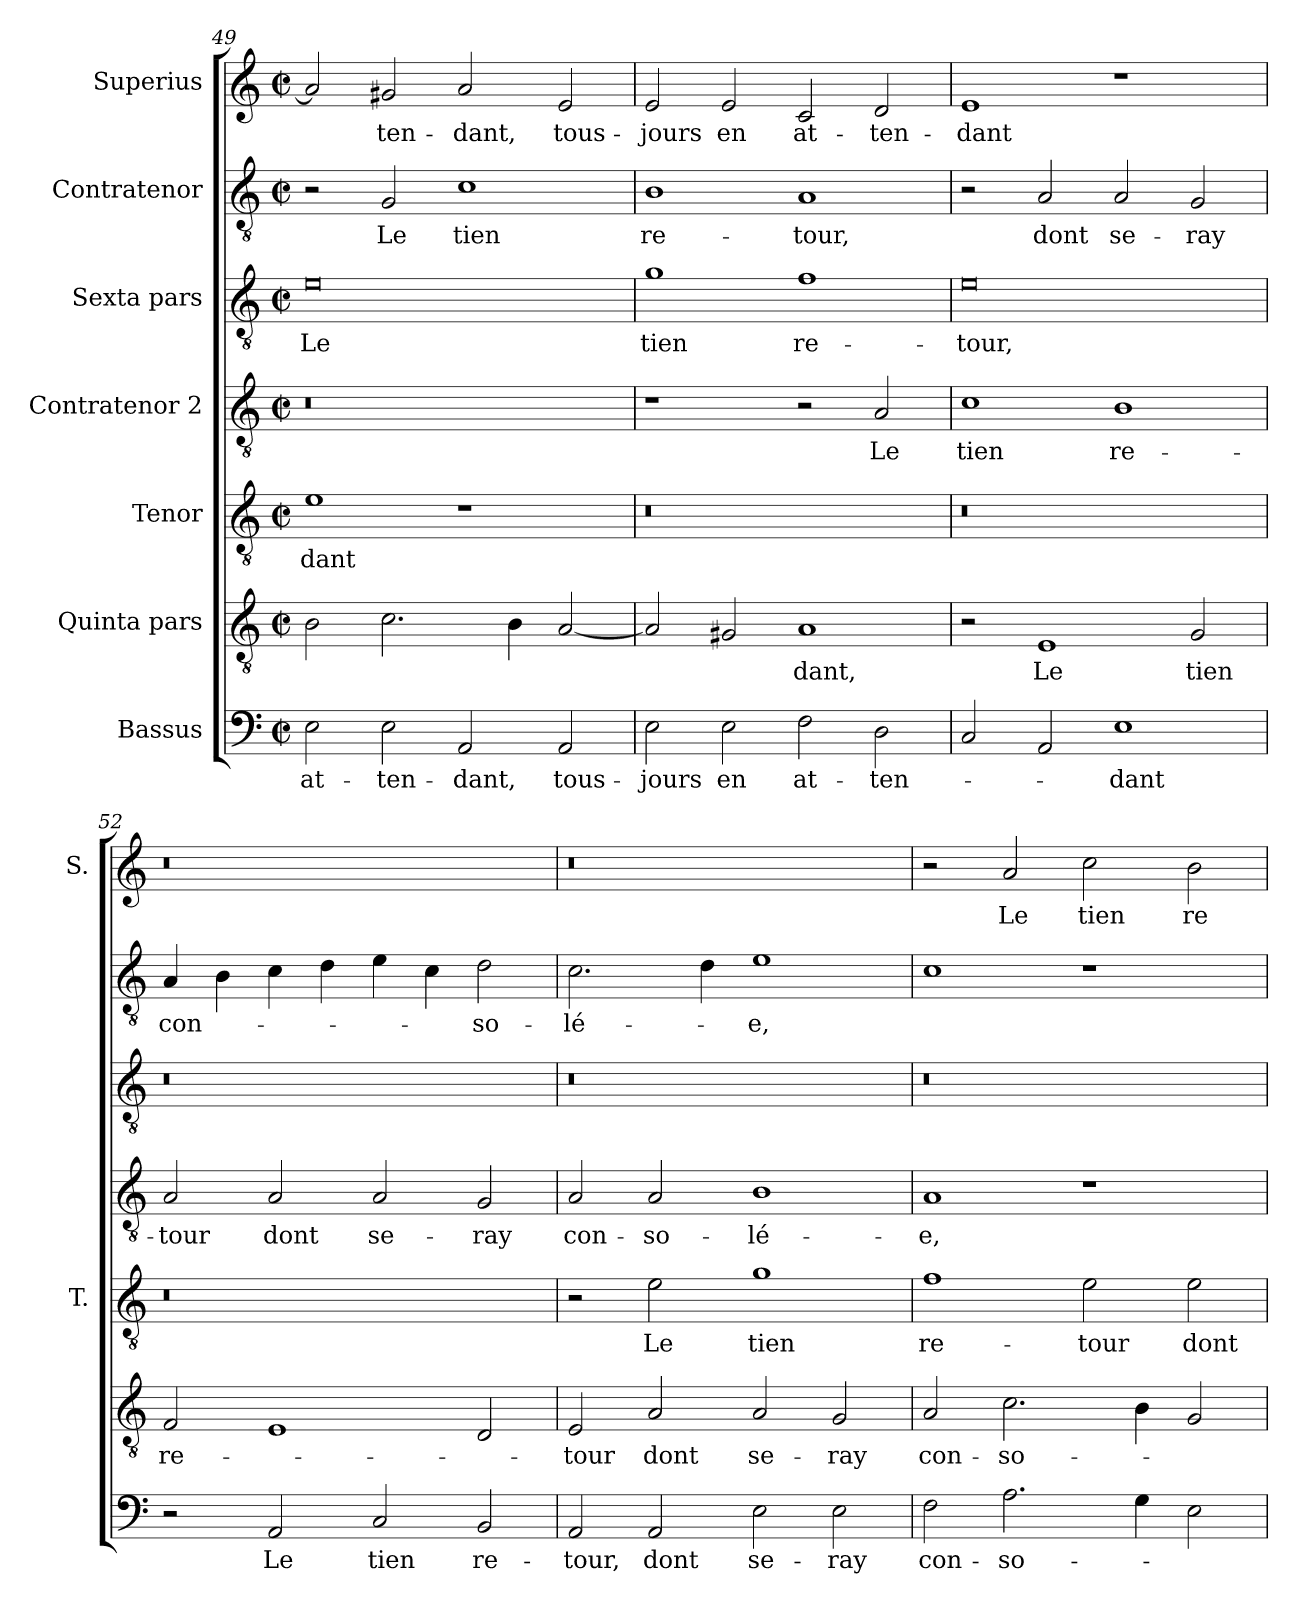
**kern	**text	**kern	**text	**kern	**text	**kern	**text	**kern	**text	**kern	**text	**kern	**text
*part7	*part7	*part6	*part6	*part5	*part5	*part4	*part4	*part3	*part3	*part2	*part2	*part1	*part1
*staff7	*staff7	*staff6	*staff6	*staff5	*staff5	*staff4	*staff4	*staff3	*staff3	*staff2	*staff2	*staff1	*staff1
*I"Bassus	*	*I"Quinta pars	*	*I"Tenor	*	*I"Contratenor 2	*	*I"Sexta pars	*	*I"Contratenor	*	*I"Superius	*
*	*	*	*	*I'T.	*	*	*	*	*	*	*	*I'S.	*
!!LO:LB:g=z
*clefF4	*	*clefGv2	*	*clefGv2	*	*clefGv2	*	*clefGv2	*	*clefGv2	*	*clefG2	*
*k[]	*	*k[]	*	*k[]	*	*k[]	*	*k[]	*	*k[]	*	*k[]	*
*C:	*	*C:	*	*C:	*	*C:	*	*C:	*	*C:	*	*C:	*
*M2/2	*	*M2/2	*	*M2/2	*	*M2/2	*	*M2/2	*	*M2/2	*	*M2/2	*
*met(c|)	*	*met(c|)	*	*met(c|)	*	*met(c|)	*	*met(c|)	*	*met(c|)	*	*met(c|)	*
=49	=49	=49	=49	=49	=49	=49	=49	=49	=49	=49	=49	=49	=49
!	!	!	!	!	!	!LO:N:vis=0	!	!	!	!	!	!	!
2E\	at-	2B\	.	1e\	-dant	1r	.	0e\	Le	2r	.	2a/]	.
2E\	-ten-	2.c\	.	.	.	.	.	.	.	2G/	Le	2g#X/	-ten-
2AA/	-dant,	.	.	1r	.	1ryy	.	.	.	1c\	tien	2a/	-dant,
.	.	4B\	.	.	.	.	.	.	.	.	.	.	.
2AA/	tous-	[2A/	.	.	.	.	.	.	.	.	.	2e/	tous-
=50	=50	=50	=50	=50	=50	=50	=50	=50	=50	=50	=50	=50	=50
!	!	!	!	!LO:N:vis=0	!	!	!	!	!	!	!	!	!
2E\	-jours	2A/]	.	1r	.	1r	.	1g\	tien	1B\	re-	2e/	-jours
2E\	en	2G#X/	.	.	.	.	.	.	.	.	.	2e/	en
2F\	at-	1A/	-dant,	1ryy	.	2r	.	1f\	re-	1A/	-tour,	2c/	at-
2D\	-ten-	.	.	.	.	2A/	Le	.	.	.	.	2d/	-ten-
=51	=51	=51	=51	=51	=51	=51	=51	=51	=51	=51	=51	=51	=51
!	!	!	!	!LO:N:vis=0	!	!	!	!	!	!	!	!	!
2C/	.	2r	.	1r	.	1c\	tien	0e\	-tour,	2r	.	1e/	-dant
2AA/	.	1E/	Le	.	.	.	.	.	.	2A/	dont	.	.
1E\	-dant	.	.	1ryy	.	1B\	re-	.	.	2A/	se-	1r	.
.	.	2G/	tien	.	.	.	.	.	.	2G/	-ray	.	.
=52	=52	=52	=52	=52	=52	=52	=52	=52	=52	=52	=52	=52	=52
!	!	!	!	!LO:N:vis=0	!	!	!	!LO:N:vis=0	!	!	!	!LO:N:vis=0	!
2r	.	2F/	re-	1r	.	2A/	-tour	1r	.	4A/	con-	1r	.
.	.	.	.	.	.	.	.	.	.	4B\	.	.	.
2AA/	Le	1E/	.	.	.	2A/	dont	.	.	4c\	.	.	.
.	.	.	.	.	.	.	.	.	.	4d\	.	.	.
2C/	tien	.	.	1ryy	.	2A/	se-	1ryy	.	4e\	.	1ryy	.
.	.	.	.	.	.	.	.	.	.	4c\	.	.	.
2BB/	re-	2D/	.	.	.	2G/	-ray	.	.	2d\	-so-	.	.
!!LO:PB:g=z
=53	=53	=53	=53	=53	=53	=53	=53	=53	=53	=53	=53	=53	=53
!	!	!	!	!	!	!	!	!LO:N:vis=0	!	!	!	!LO:N:vis=0	!
2AA/	-tour,	2E/	-tour	2r	.	2A/	con-	1r	.	2.c\	-lé-	1r	.
2AA/	dont	2A/	dont	2e\	Le	2A/	-so-	.	.	.	.	.	.
.	.	.	.	.	.	.	.	.	.	4d\	.	.	.
2E\	se-	2A/	se-	1g\	tien	1B\	-lé-	1ryy	.	1e\	-e,	1ryy	.
2E\	-ray	2G/	-ray	.	.	.	.	.	.	.	.	.	.
=54	=54	=54	=54	=54	=54	=54	=54	=54	=54	=54	=54	=54	=54
!	!	!	!	!	!	!	!	!LO:N:vis=0	!	!	!	!	!
2F\	con-	2A/	con-	1f\	re-	1A/	-e,	1r	.	1c\	.	2r	.
2.A\	-so-	2.c\	-so-	.	.	.	.	.	.	.	.	2a/	Le
.	.	.	.	2e\	-tour	1r	.	1ryy	.	1r	.	2cc\	tien
4G\	.	4B\	.	.	.	.	.	.	.	.	.	.	.
2E\	.	2G/	.	2e\	dont	.	.	.	.	.	.	2b\	re-
=	=	=	=	=	=	=	=	=	=	=	=	=	=
*-	*-	*-	*-	*-	*-	*-	*-	*-	*-	*-	*-	*-	*-
